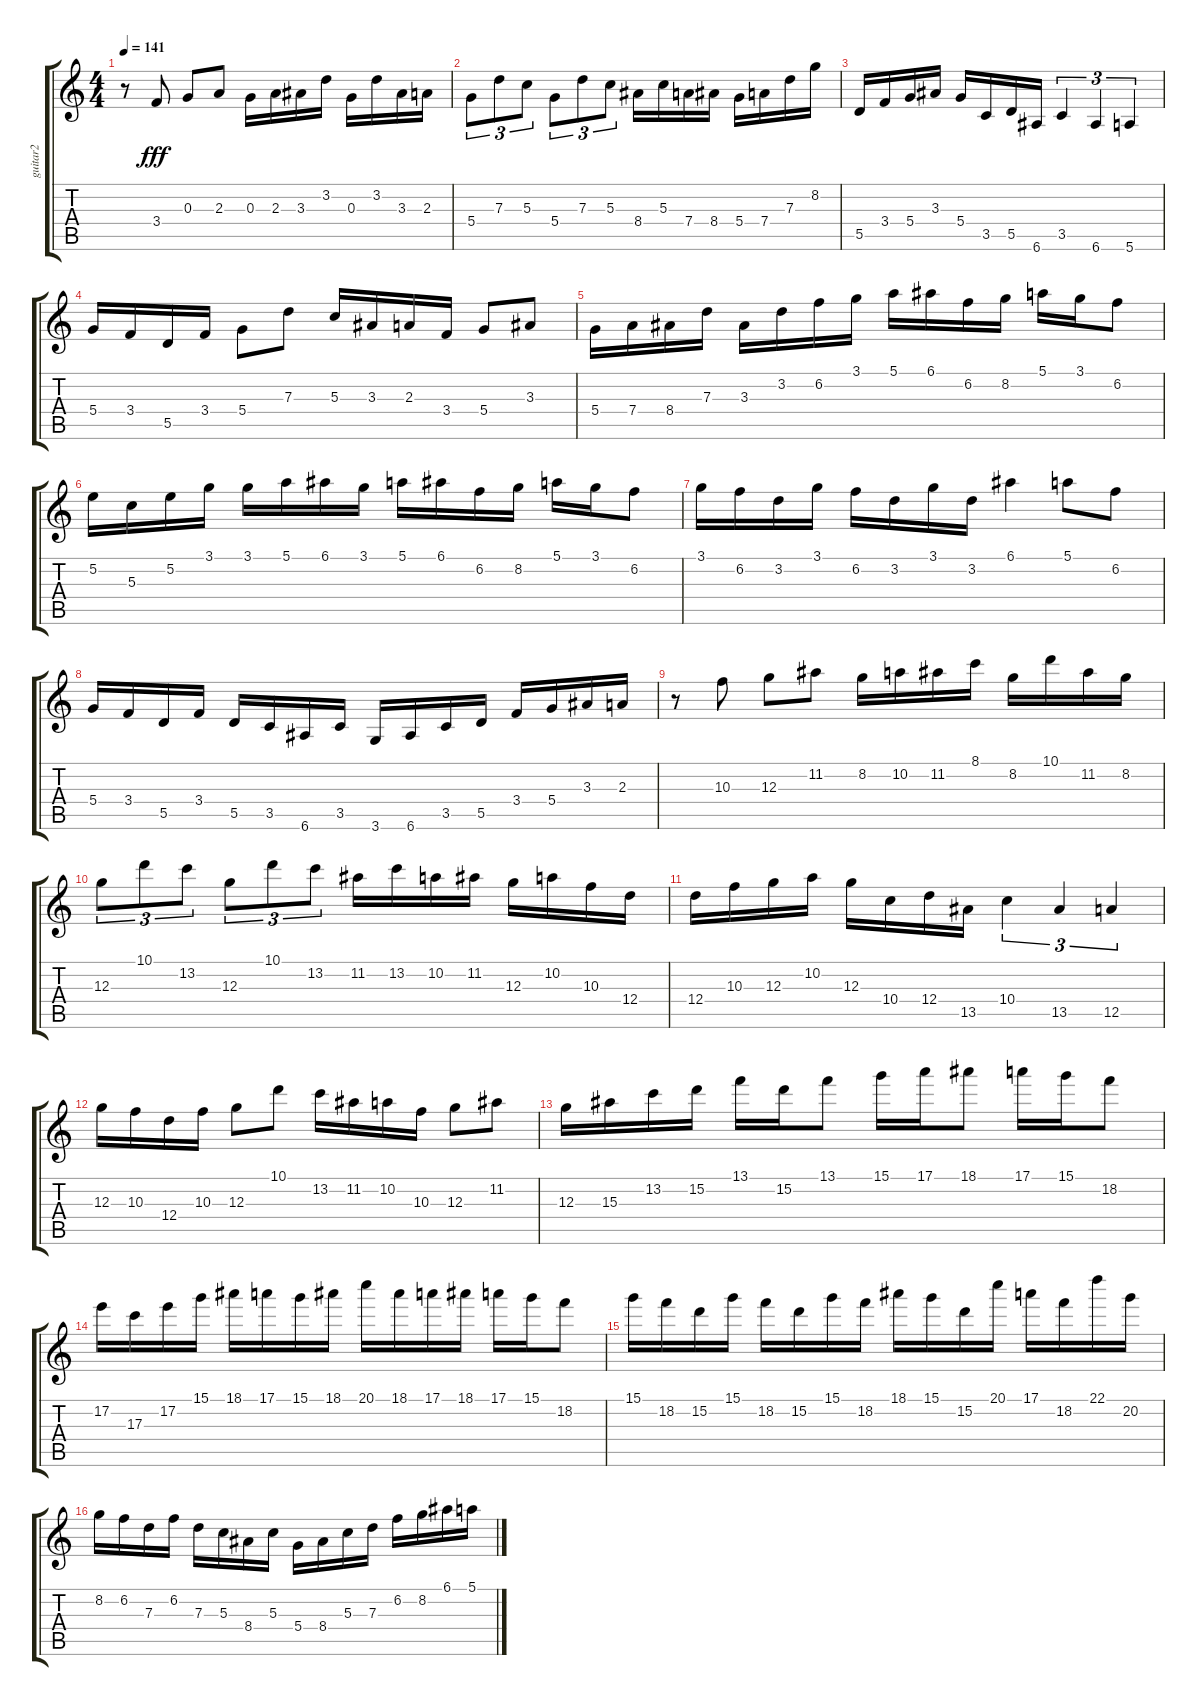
\track ("guitar2" "guitar2") {instrument electricguitarclean}
\staff {score tabs}
\tuning (E4 B3 G3 D3 A2 E2) {hide}
\ts (4 4)
\tempo 141
\clef g2
\ks c
r.8{dy fff} 3.4.8 0.3.8 2.3.8 0.3.16 2.3.16 3.3.16 3.2.16 0.3.16 3.2.16 3.3.16 2.3.16 |
5.4.8{tu (3 2)} 7.3.8{tu (3 2)} 5.3.8{tu (3 2)} 5.4.8{tu (3 2)} 7.3.8{tu (3 2)} 5.3.8{tu (3 2)} 8.4.16 5.3.16 7.4.16 8.4.16 5.4.16 7.4.16 7.3.16 8.2.16 |
5.5.16 3.4.16 5.4.16 3.3.16 5.4.16 3.5.16 5.5.16 6.6.16 3.5.4{tu (3 2)} 6.6.4{tu (3 2)} 5.6.4{tu (3 2)} |
5.4.16 3.4.16 5.5.16 3.4.16 5.4.8 7.3.8 5.3.16 3.3.16 2.3.16 3.4.16 5.4.8 3.3.8 |
5.4.16 7.4.16 8.4.16 7.3.16 3.3.16 3.2.16 6.2.16 3.1.16 5.1.16 6.1.16 6.2.16 8.2.16 5.1.16 3.1.16 6.2.8 |
5.2.16 5.3.16 5.2.16 3.1.16 3.1.16 5.1.16 6.1.16 3.1.16 5.1.16 6.1.16 6.2.16 8.2.16 5.1.16 3.1.16 6.2.8 |
3.1.16 6.2.16 3.2.16 3.1.16 6.2.16 3.2.16 3.1.16 3.2.16 6.1.4 5.1.8 6.2.8 |
5.4.16 3.4.16 5.5.16 3.4.16 5.5.16 3.5.16 6.6.16 3.5.16 3.6.16 6.6.16 3.5.16 5.5.16 3.4.16 5.4.16 3.3.16 2.3.16 |
r.8 10.3.8 12.3.8 11.2.8 8.2.16 10.2.16 11.2.16 8.1.16 8.2.16 10.1.16 11.2.16 8.2.16 |
12.3.8{tu (3 2)} 10.1.8{tu (3 2)} 13.2.8{tu (3 2)} 12.3.8{tu (3 2)} 10.1.8{tu (3 2)} 13.2.8{tu (3 2)} 11.2.16 13.2.16 10.2.16 11.2.16 12.3.16 10.2.16 10.3.16 12.4.16 |
12.4.16 10.3.16 12.3.16 10.2.16 12.3.16 10.4.16 12.4.16 13.5.16 10.4.4{tu (3 2)} 13.5.4{tu (3 2)} 12.5.4{tu (3 2)} |
12.3.16 10.3.16 12.4.16 10.3.16 12.3.8 10.1.8 13.2.16 11.2.16 10.2.16 10.3.16 12.3.8 11.2.8 |
12.3.16 15.3.16 13.2.16 15.2.16 13.1.16 15.2.16 13.1.8 15.1.16 17.1.16 18.1.8 17.1.16 15.1.16 18.2.8 |
17.2.16 17.3.16 17.2.16 15.1.16 18.1.16 17.1.16 15.1.16 18.1.16 20.1.16 18.1.16 17.1.16 18.1.16 17.1.16 15.1.16 18.2.8 |
15.1.16 18.2.16 15.2.16 15.1.16 18.2.16 15.2.16 15.1.16 18.2.16 18.1.16 15.1.16 15.2.16 20.1.16 17.1.16 18.2.16 22.1.16 20.2.16 |
8.2.16 6.2.16 7.3.16 6.2.16 7.3.16 5.3.16 8.4.16 5.3.16 5.4.16 8.4.16 5.3.16 7.3.16 6.2.16 8.2.16 6.1.16 5.1.16
